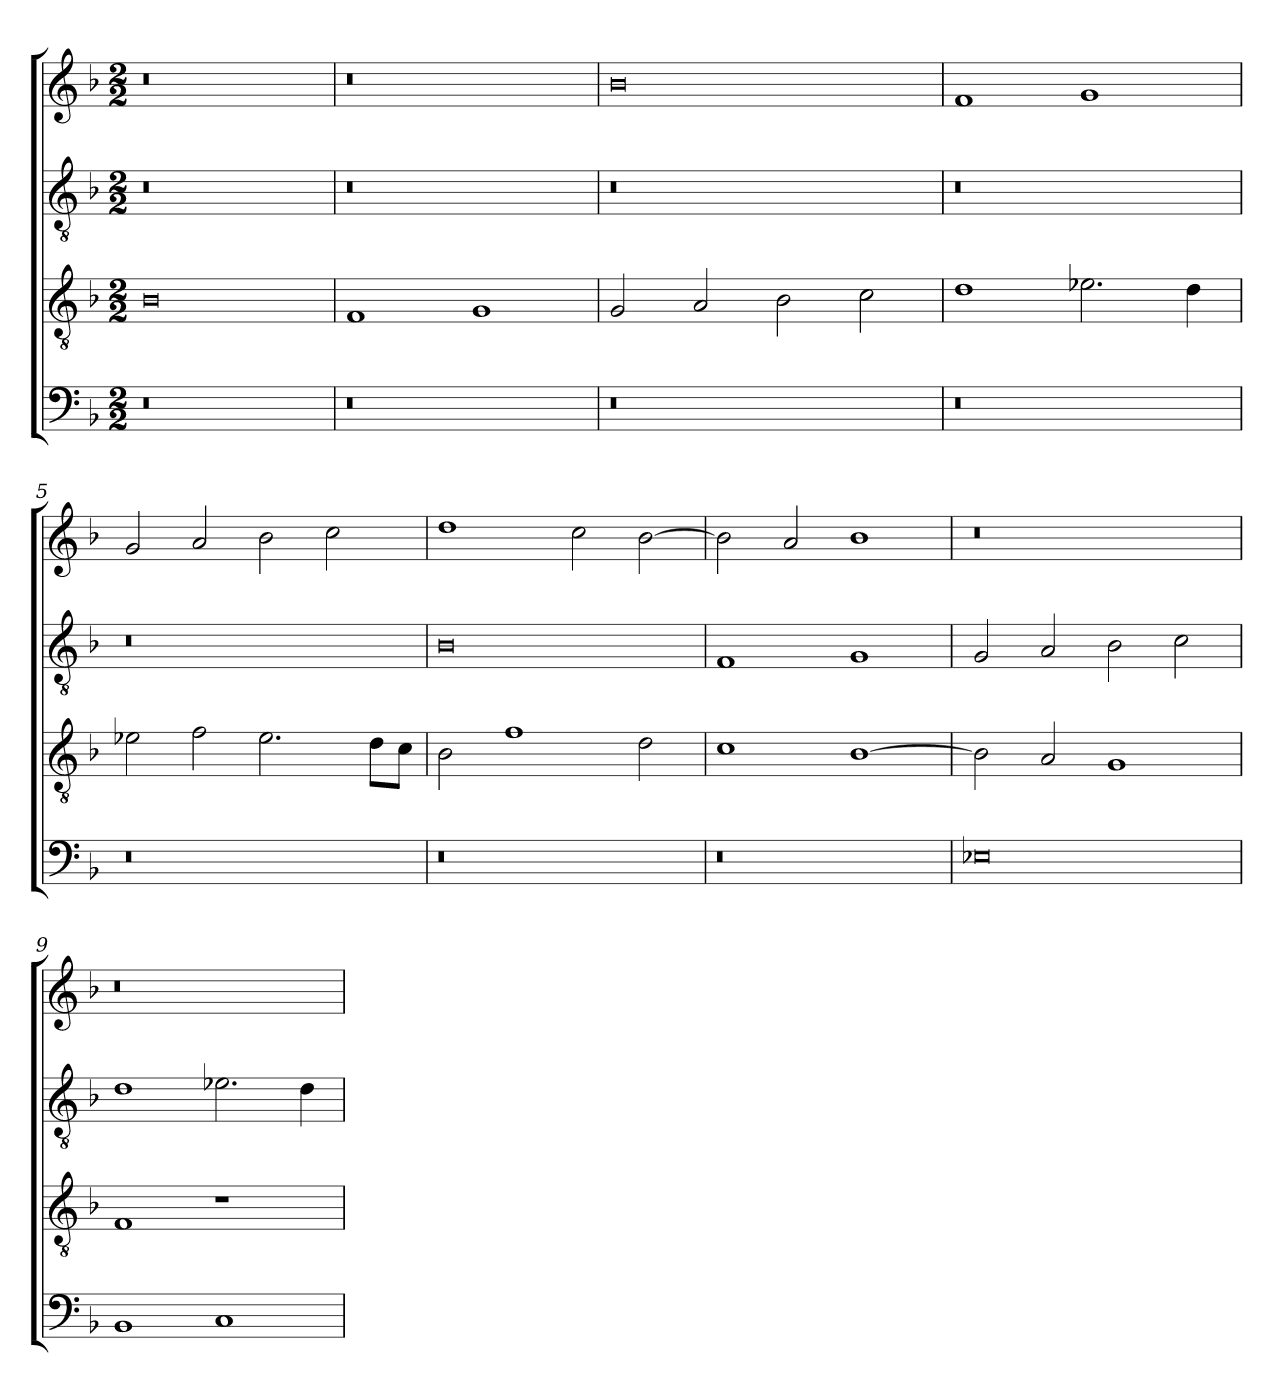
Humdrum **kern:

**kern	**kern	**kern	**kern
*part4	*part3	*part2	*part1
*staff4	*staff3	*staff2	*staff1
*clefF4	*clefGv2	*clefGv2	*clefG2
*k[b-]	*k[b-]	*k[b-]	*k[b-]
*M2/2	*M2/2	*M2/2	*M2/2
=1	=1	=1	=1
0r	0B-	0r	0r
=2	=2	=2	=2
0r	1F	0r	0r
.	1G	.	.
=3	=3	=3	=3
0r	2G/	0r	0b-
.	2A/	.	.
.	2B-\	.	.
.	2c\	.	.
=4	=4	=4	=4
0r	1d	0r	1f
.	2.e-X\	.	1g
.	4d\	.	.
=5	=5	=5	=5
0r	2e-X\	0r	2g/
.	2f\	.	2a/
.	2.e-\	.	2b-\
.	.	.	2cc\
.	8d\L	.	.
.	8c\J	.	.
=6	=6	=6	=6
0r	2B-\	0B-	1dd
.	1f	.	.
.	.	.	2cc\
.	2d\	.	[2b-\
=7	=7	=7	=7
0r	1c	1F	2b-\]
.	.	.	2a/
.	[1B-	1G	1b-
=8	=8	=8	=8
0E-X	2B-\]	2G/	0r
.	2A/	2A/	.
.	1G	2B-\	.
.	.	2c\	.
=9	=9	=9	=9
1BB-	1F	1d	0r
1C	1r	2.e-X\	.
.	.	4d\	.
=	=	=	=
*-	*-	*-	*-
